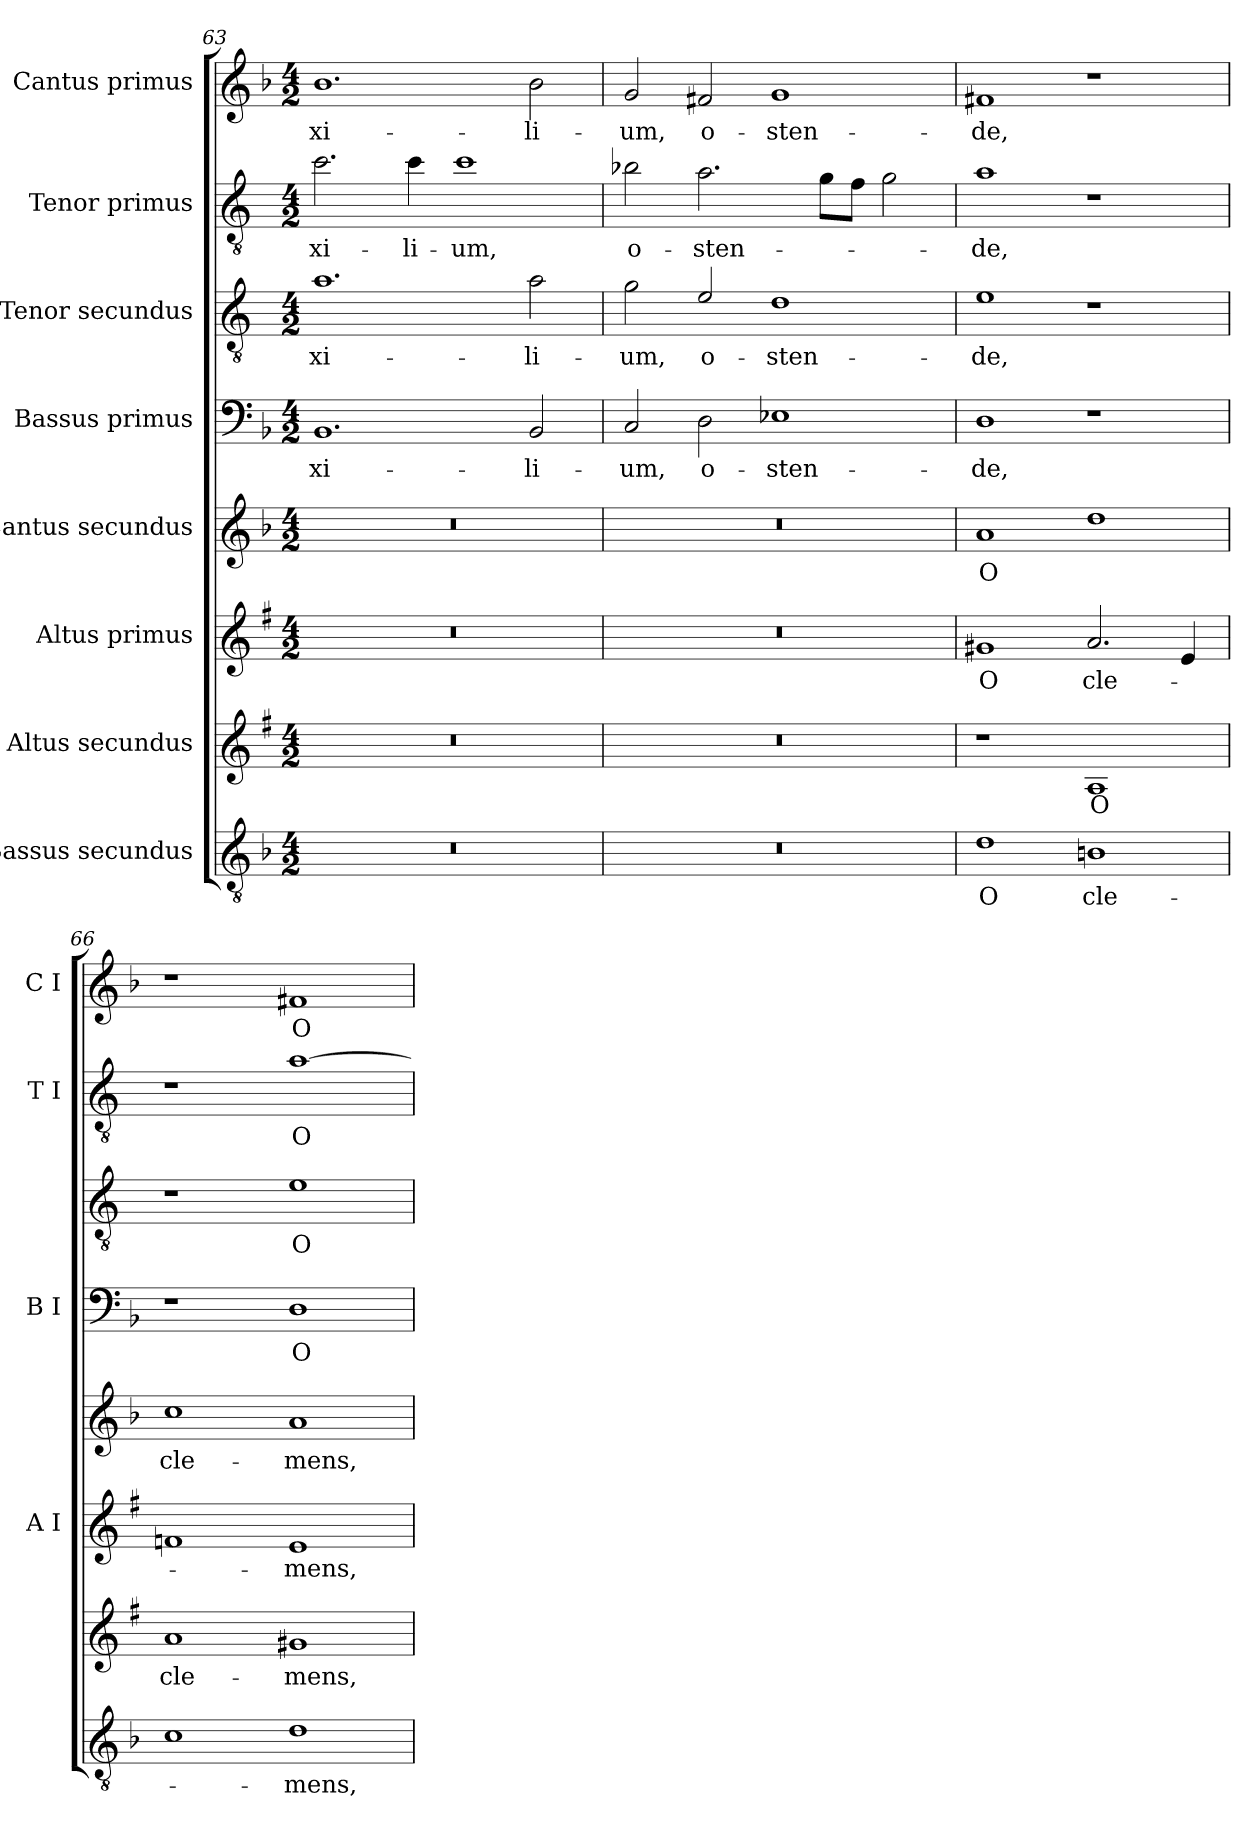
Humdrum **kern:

**kern	**text	**kern	**text	**kern	**text	**kern	**text	**kern	**text	**kern	**text	**kern	**text	**kern	**text
*part8	*part8	*part7	*part7	*part6	*part6	*part5	*part5	*part4	*part4	*part3	*part3	*part2	*part2	*part1	*part1
*staff8	*staff8	*staff7	*staff7	*staff6	*staff6	*staff5	*staff5	*staff4	*staff4	*staff3	*staff3	*staff2	*staff2	*staff1	*staff1
*I"Bassus secundus	*	*I"Altus secundus	*	*I"Altus primus	*	*I"Cantus secundus	*	*I"Bassus primus	*	*I"Tenor secundus	*	*I"Tenor primus	*	*I"Cantus primus	*
*	*	*	*	*I'A I	*	*	*	*I'B I	*	*	*	*I'T I	*	*I'C I	*
*clefGv2	*	*clefG2	*	*clefG2	*	*clefG2	*	*clefF4	*	*clefGv2	*	*clefGv2	*	*clefG2	*
*	*	*ITrd1c2	*	*ITrd1c2	*	*	*	*	*	*ITrd4c7	*	*ITrd4c7	*	*	*
*k[b-]	*	*k[b-]	*	*k[b-]	*	*k[b-]	*	*k[b-]	*	*k[b-]	*	*k[b-]	*	*k[b-]	*
*F:	*	*F:	*	*F:	*	*F:	*	*F:	*	*F:	*	*F:	*	*F:	*
*M4/2	*	*M4/2	*	*M4/2	*	*M4/2	*	*M4/2	*	*M4/2	*	*M4/2	*	*M4/2	*
=63	=63	=63	=63	=63	=63	=63	=63	=63	=63	=63	=63	=63	=63	=63	=63
!	!	!	!	!	!	!	!	!	!LO:LY:b	!	!LO:LY:b	!	!LO:LY:b	!	!LO:LY:b
0r	.	0r	.	0r	.	0r	.	1.BB-	-xi-	1.d	-xi-	2.f\	-xi-	1.b-	-xi-
!	!	!	!	!	!	!	!	!	!	!	!	!	!LO:LY:b	!	!
.	.	.	.	.	.	.	.	.	.	.	.	4f\	-li-	.	.
!	!	!	!	!	!	!	!	!	!	!	!	!	!LO:LY:b	!	!
.	.	.	.	.	.	.	.	.	.	.	.	1f	-um,	.	.
!	!	!	!	!	!	!	!	!	!LO:LY:b	!	!LO:LY:b	!	!	!	!LO:LY:b
.	.	.	.	.	.	.	.	2BB-/	-li-	2d\	-li-	.	.	2b-\	-li-
=64	=64	=64	=64	=64	=64	=64	=64	=64	=64	=64	=64	=64	=64	=64	=64
!	!	!	!	!	!	!	!	!	!LO:LY:b	!	!LO:LY:b	!	!LO:LY:b	!	!LO:LY:b
0r	.	0r	.	0r	.	0r	.	2C/	-um,	2c\	-um,	2e-X\	o-	2g/	-um,
!	!	!	!	!	!	!	!	!	!LO:LY:b	!	!LO:LY:b	!	!LO:LY:b	!	!LO:LY:b
.	.	.	.	.	.	.	.	2D\	o-	2A/	o-	2.d\	-sten-	2f#X/	o-
!	!	!	!	!	!	!	!	!	!LO:LY:b	!	!LO:LY:b	!	!	!	!LO:LY:b
.	.	.	.	.	.	.	.	1E-X	-sten-	1G	-sten-	.	.	1g	-sten-
.	.	.	.	.	.	.	.	.	.	.	.	8c\L	.	.	.
.	.	.	.	.	.	.	.	.	.	.	.	8B-\J	.	.	.
.	.	.	.	.	.	.	.	.	.	.	.	2c\	.	.	.
!!LO:PB:g=z
=65	=65	=65	=65	=65	=65	=65	=65	=65	=65	=65	=65	=65	=65	=65	=65
!	!LO:LY:b	!	!	!	!LO:LY:b	!	!LO:LY:b	!	!LO:LY:b	!	!LO:LY:b	!	!LO:LY:b	!	!LO:LY:b
1d	O	1r	.	1f#X	O	1a	O	1D	-de,	1A	-de,	1d	-de,	1f#X	-de,
!	!LO:LY:b	!	!LO:LY:b	!	!LO:LY:b	!	!	!	!	!	!	!	!	!	!
1Bn	cle-	1G	O	2.g/	cle-	1dd	.	1r	.	1r	.	1r	.	1r	.
.	.	.	.	4d/	.	.	.	.	.	.	.	.	.	.	.
=66	=66	=66	=66	=66	=66	=66	=66	=66	=66	=66	=66	=66	=66	=66	=66
!	!	!	!LO:LY:b	!	!	!	!LO:LY:b	!	!	!	!	!	!	!	!
1c	.	1g	cle-	1e-X	.	1cc	cle-	1r	.	1r	.	1r	.	1r	.
!	!LO:LY:b	!	!LO:LY:b	!	!LO:LY:b	!	!LO:LY:b	!	!LO:LY:b	!	!LO:LY:b	!	!LO:LY:b	!	!LO:LY:b
1d	-mens,	1f#X	-mens,	1d	-mens,	1a	-mens,	1D	O	1A	O	[1d	O	1f#X	O
=	=	=	=	=	=	=	=	=	=	=	=	=	=	=	=
*-	*-	*-	*-	*-	*-	*-	*-	*-	*-	*-	*-	*-	*-	*-	*-
